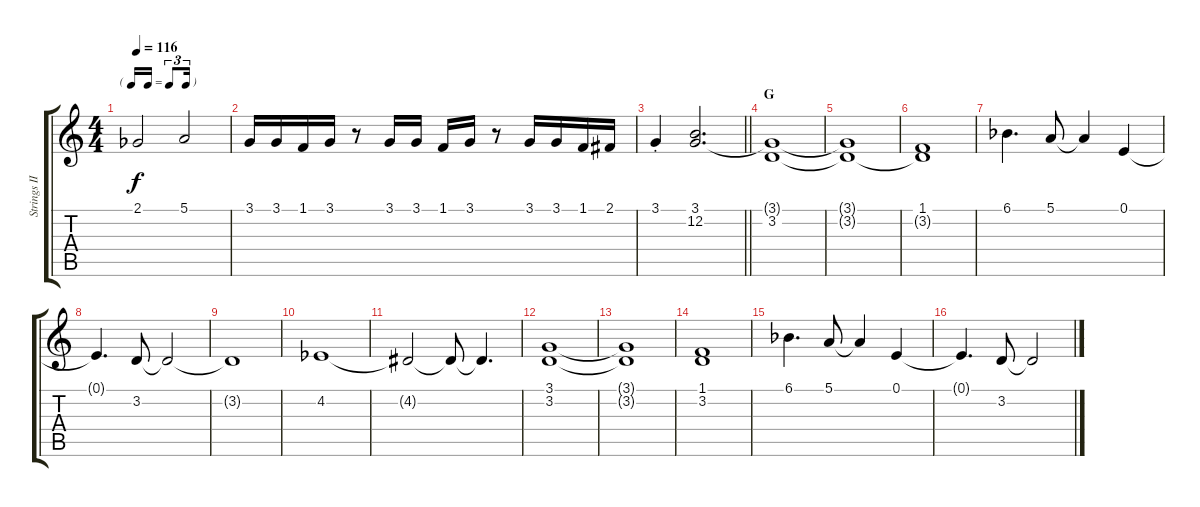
\track ("Strings II" "Strings II") {instrument stringensemble1}
\staff {score tabs}
\tuning (E4 B3 G3 D3 A2 E2) {hide}
\ts (4 4)
\tf triplet16th
\tempo 116
\clef g2
\ks c
2.1{acc b}.2{dy f} 5.1.2 |
3.1.16 3.1.16 1.1.16 3.1.16 r.8 3.1.16 3.1.16 1.1.16 3.1.16 r.8 3.1.16 3.1.16 1.1.16 2.1.16 |
\barLineRight lightlight
3.1{st}.4 (3.1 12.2).2{d} |
\section ("" "G")
(3.1{t} 3.2).1 |
(3.1{t} 3.2{t}).1 |
(1.1 3.2{t}).1 |
6.1{acc b}.4{d} 5.1.8 5.1{t}.4 0.1.4 |
0.1{t}.4{d} 3.2.8 3.2{t}.2 |
3.2{t}.1 |
4.2{acc b}.1 |
4.2{t}.2 4.2{t}.8 4.2{t}.4{d} |
(3.1 3.2).1 |
(3.1{t} 3.2{t}).1 |
(1.1 3.2).1 |
6.1{acc b}.4{d} 5.1.8 5.1{t}.4 0.1.4 |
0.1{t}.4{d} 3.2.8 3.2{t}.2
